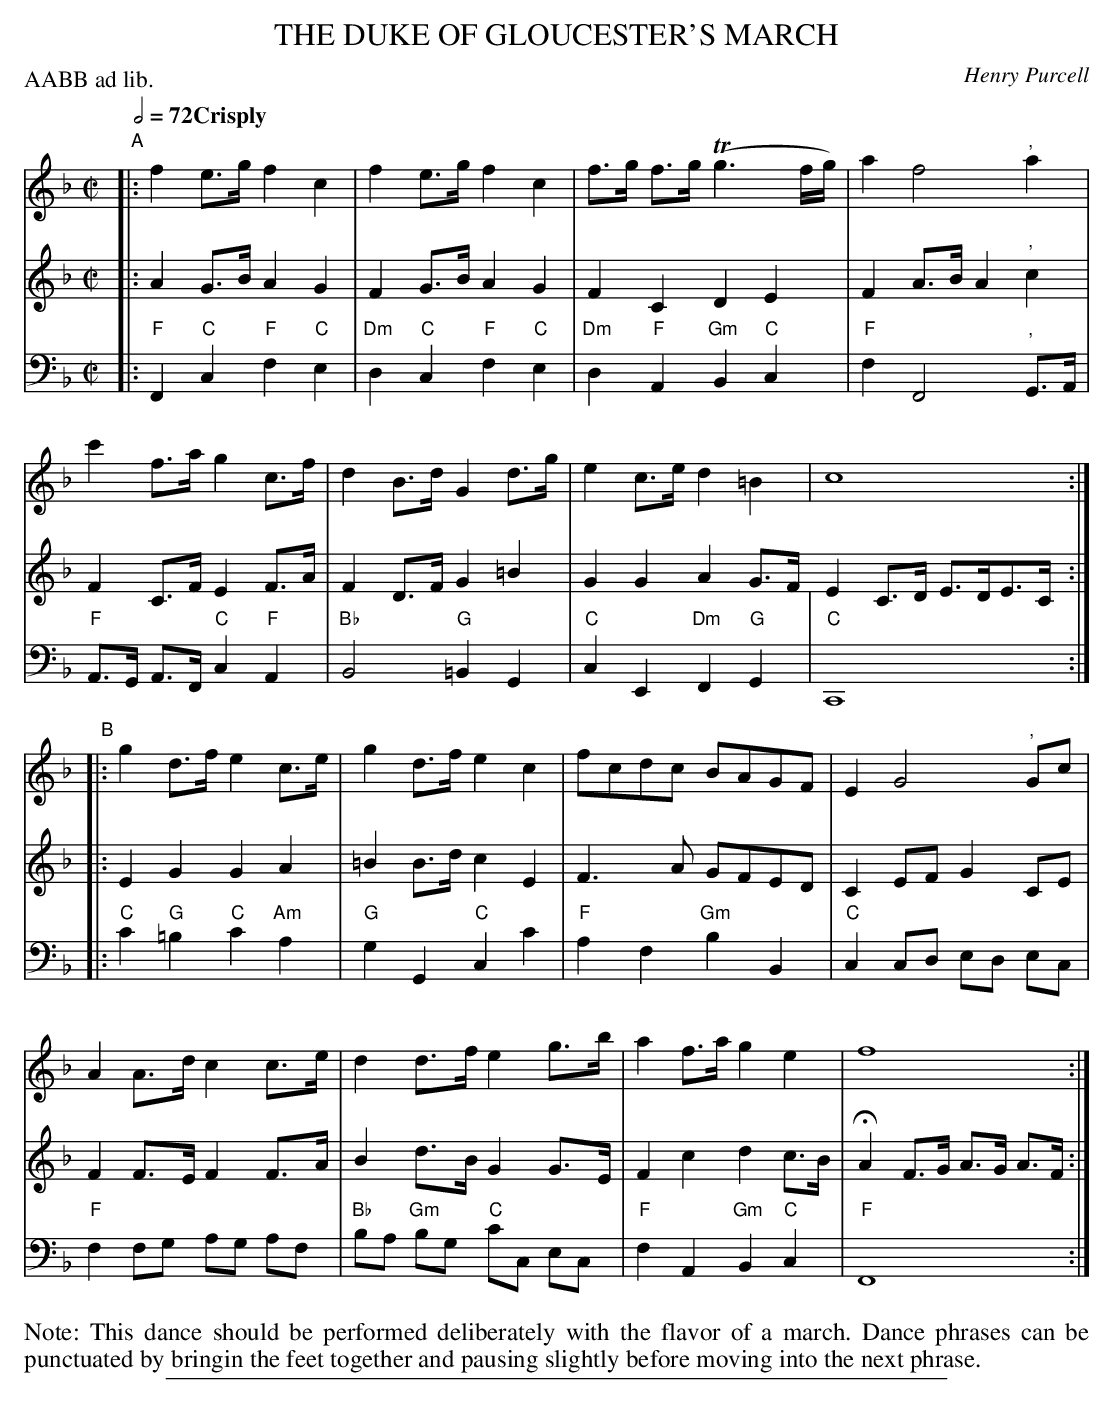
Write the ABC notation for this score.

X:1
T: THE DUKE OF GLOUCESTER'S MARCH
C: Henry Purcell
M: C|
L: 1/8
P: AABB ad lib.
Q: 1/2=72 "Crisply"
K: F
V: 1
"A"|:\
f2e>g f2c2 | f2e>g f2c2 | f>g f>g (Tg3f/g/) | a2 f4 ", "a2 |
c'2f>a g2c>f | d2B>d G2d>g | e2c>e d2=B2 | c8 :|
"B"|:\
g2d>f e2c>e | g2d>f e2c2 | fcdc BAGF | E2 G4 ", "Gc |
A2A>d c2c>e | d2d>f e2g>b | a2f>a g2e2 | f8 :|
V: 2
|:\
A2G>B A2G2 | F2G>B A2G2 | F2C2 D2E2 | F2A>B A2", "c2 |
F2C>F E2F>A | F2D>F G2=B2 | G2G2 A2G>F E2C>D E>DE>C :|
|:\
E2G2 G2A2 | =B2B>d c2E2 | F3A GFED | C2EF G2CE |
F2F>E F2F>A | B2d>B G2G>E | F2c2 d2c>B | HA2F>G A>G A>F :|
V: 3 clef=bass middle=d
|:\
"F"F2"C"c2 "F"f2"C"e2 | "Dm"d2"C"c2 "F"f2 "C"e2 | "Dm"d2"F"A2 "Gm"B2"C"c2 | "F"f2 F4 ", "G>A |
"F"A>G A>F "C"c2"F"A2 | "Bb"B4 "G"=B2G2 | "C"c2E2 "Dm"F2"G"G2 | "C"C8 :|
|:\
"C"c'2"G"=b2 "C"c'2"Am"a2 | "G"g2G2 "C"c2c'2 | "F"a2f2 "Gm"b2B2 | "C"c2cd ed ec |
"F"f2fg ag af | "Bb"ba "Gm"bg "C"c'c ec | "F"f2A2 "Gm"B2"C"c2 | "F"F8 :|
%%begintext align
Note: This dance should be performed deliberately with the flavor of a march.  Dance phrases can be
punctuated by bringin the feet together and pausing slightly before moving into the next phrase.
